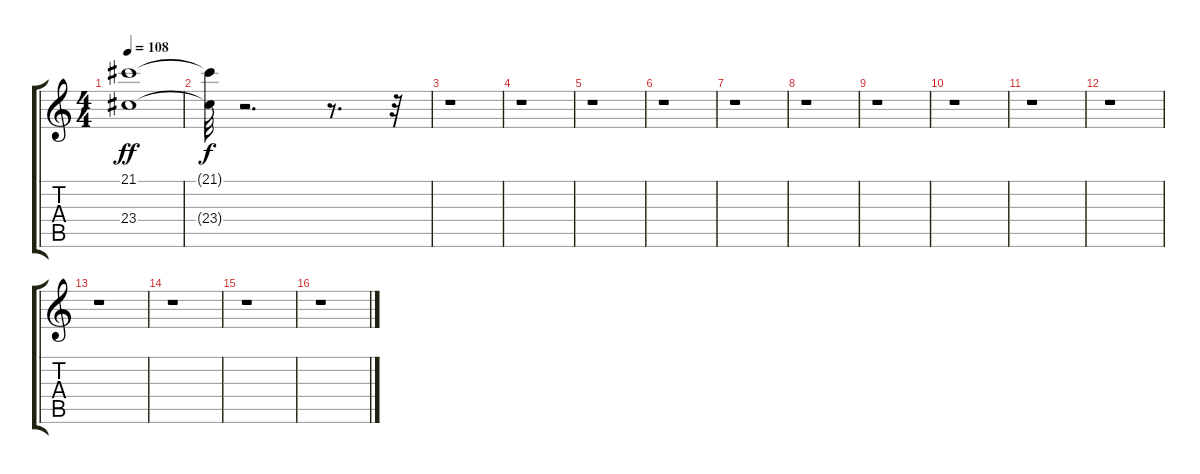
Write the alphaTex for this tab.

\track "" {instrument stringensemble1}
\staff {score tabs}
\tuning (E4 B3 G3 D3 A2 E2) {hide}
\ts (4 4)
\tempo 108
\clef g2
\ks c
(21.1 23.4).1{dy ff} |
(21.1{t} 23.4{t}).32{dy f} r.2{d} r.8{d} r.32 |
r.1 |
r.1 |
r.1 |
r.1 |
r.1 |
r.1 |
r.1 |
r.1 |
r.1 |
r.1 |
r.1 |
r.1 |
r.1 |
r.1
